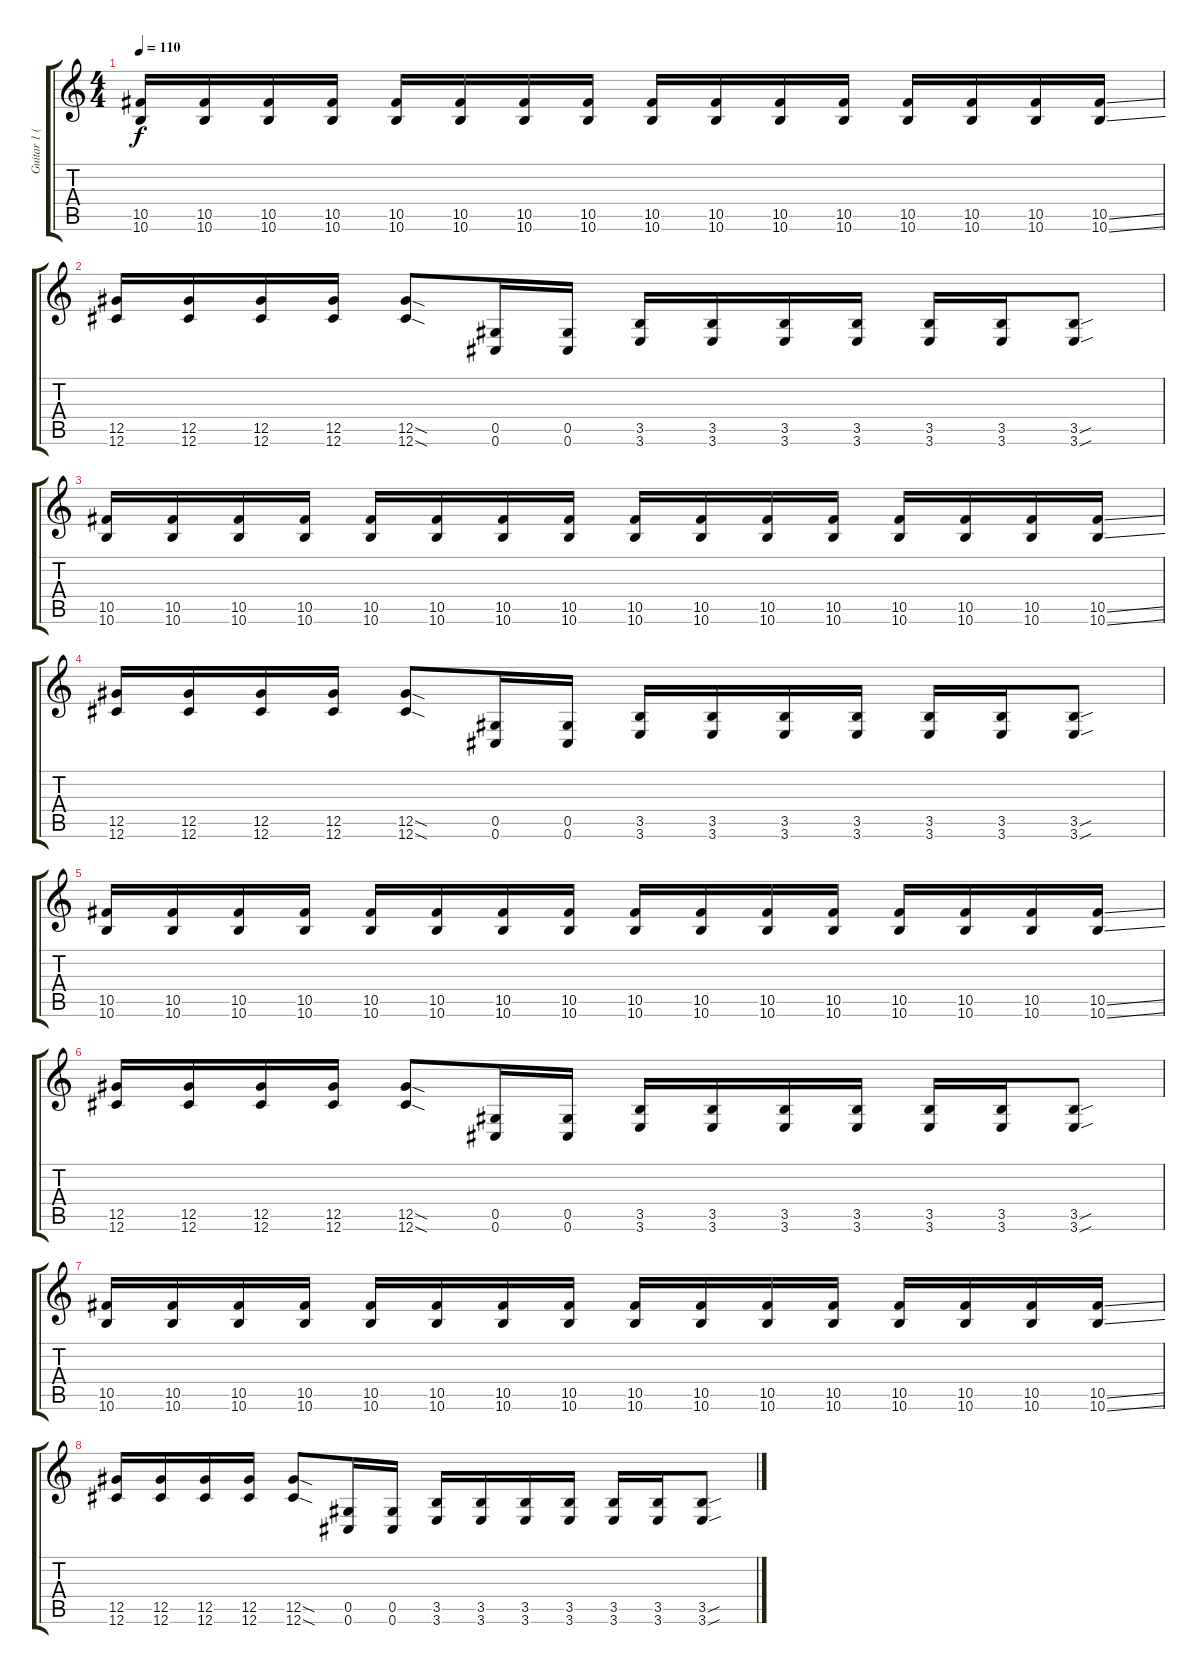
\track ("Guitar 1 (Distortion)" "Guitar 1 (") {instrument distortionguitar}
\staff {score tabs}
\tuning (Eb4 Bb3 Gb3 Db3 Ab2 Db2) {hide}
\ts (4 4)
\tempo 110
\clef g2
\ks c
(10.5 10.6).16{dy f} (10.5 10.6).16 (10.5 10.6).16 (10.5 10.6).16 (10.5 10.6).16 (10.5 10.6).16 (10.5 10.6).16 (10.5 10.6).16 (10.5 10.6).16 (10.5 10.6).16 (10.5 10.6).16 (10.5 10.6).16 (10.5 10.6).16 (10.5 10.6).16 (10.5 10.6).16 (10.5{ss} 10.6{ss}).16 |
(12.5 12.6).16 (12.5 12.6).16 (12.5 12.6).16 (12.5 12.6).16 (12.5{sod} 12.6{sod}).8 (0.5 0.6).16 (0.5 0.6).16 (3.5 3.6).16 (3.5 3.6).16 (3.5 3.6).16 (3.5 3.6).16 (3.5 3.6).16 (3.5 3.6).16 (3.5{sou} 3.6{sou}).8 |
(10.5 10.6).16 (10.5 10.6).16 (10.5 10.6).16 (10.5 10.6).16 (10.5 10.6).16 (10.5 10.6).16 (10.5 10.6).16 (10.5 10.6).16 (10.5 10.6).16 (10.5 10.6).16 (10.5 10.6).16 (10.5 10.6).16 (10.5 10.6).16 (10.5 10.6).16 (10.5 10.6).16 (10.5{ss} 10.6{ss}).16 |
(12.5 12.6).16 (12.5 12.6).16 (12.5 12.6).16 (12.5 12.6).16 (12.5{sod} 12.6{sod}).8 (0.5 0.6).16 (0.5 0.6).16 (3.5 3.6).16 (3.5 3.6).16 (3.5 3.6).16 (3.5 3.6).16 (3.5 3.6).16 (3.5 3.6).16 (3.5{sou} 3.6{sou}).8 |
(10.5 10.6).16 (10.5 10.6).16 (10.5 10.6).16 (10.5 10.6).16 (10.5 10.6).16 (10.5 10.6).16 (10.5 10.6).16 (10.5 10.6).16 (10.5 10.6).16 (10.5 10.6).16 (10.5 10.6).16 (10.5 10.6).16 (10.5 10.6).16 (10.5 10.6).16 (10.5 10.6).16 (10.5{ss} 10.6{ss}).16 |
(12.5 12.6).16 (12.5 12.6).16 (12.5 12.6).16 (12.5 12.6).16 (12.5{sod} 12.6{sod}).8 (0.5 0.6).16 (0.5 0.6).16 (3.5 3.6).16 (3.5 3.6).16 (3.5 3.6).16 (3.5 3.6).16 (3.5 3.6).16 (3.5 3.6).16 (3.5{sou} 3.6{sou}).8 |
(10.5 10.6).16 (10.5 10.6).16 (10.5 10.6).16 (10.5 10.6).16 (10.5 10.6).16 (10.5 10.6).16 (10.5 10.6).16 (10.5 10.6).16 (10.5 10.6).16 (10.5 10.6).16 (10.5 10.6).16 (10.5 10.6).16 (10.5 10.6).16 (10.5 10.6).16 (10.5 10.6).16 (10.5{ss} 10.6{ss}).16 |
(12.5 12.6).16 (12.5 12.6).16 (12.5 12.6).16 (12.5 12.6).16 (12.5{sod} 12.6{sod}).8 (0.5 0.6).16 (0.5 0.6).16 (3.5 3.6).16 (3.5 3.6).16 (3.5 3.6).16 (3.5 3.6).16 (3.5 3.6).16 (3.5 3.6).16 (3.5{sou} 3.6{sou}).8
